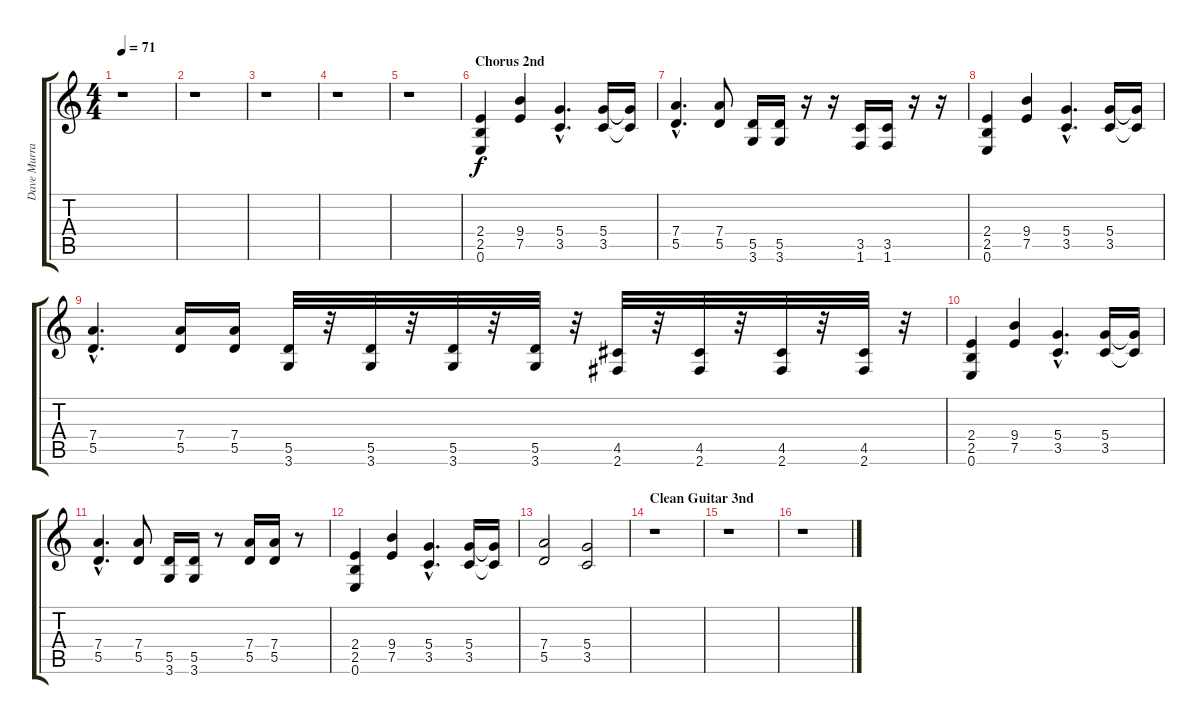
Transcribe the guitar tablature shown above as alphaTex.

\track ("Dave Murray (Riffs and Solo)" "Dave Murra") {instrument overdrivenguitar}
\staff {score tabs}
\tuning (E4 B3 G3 D3 A2 E2) {hide}
\ts (4 4)
\tempo 71
\clef g2
\ks c
r.1{dy f} |
r.1 |
r.1 |
r.1 |
r.1 |
\section ("" "Chorus 2nd")
(2.4 2.5 0.6).4{volume 14} (9.4 7.5).4 (5.4{hac} 3.5{hac}).4{d} (5.4 3.5).16 (5.4{t} 3.5{t}).16 |
(7.4{hac} 5.5{hac}).4{d} (7.4 5.5).8 (5.5 3.6).16 (5.5 3.6).16 r.16 r.16 (3.5 1.6).16 (3.5 1.6).16 r.16 r.16 |
(2.4 2.5 0.6).4 (9.4 7.5).4 (5.4{hac} 3.5{hac}).4{d} (5.4 3.5).16 (5.4{t} 3.5{t}).16 |
(7.4{hac} 5.5{hac}).4{d} (7.4 5.5).16 (7.4 5.5).16 (5.5 3.6).32 r.32 (5.5 3.6).32 r.32 (5.5 3.6).32 r.32 (5.5 3.6).32 r.32 (4.5 2.6).32 r.32 (4.5 2.6).32 r.32 (4.5 2.6).32 r.32 (4.5 2.6).32 r.32 |
(2.4 2.5 0.6).4 (9.4 7.5).4 (5.4{hac} 3.5{hac}).4{d} (5.4 3.5).16 (5.4{t} 3.5{t}).16 |
(7.4{hac} 5.5{hac}).4{d} (7.4 5.5).8 (5.5 3.6).16 (5.5 3.6).16 r.8 (7.4 5.5).16 (7.4 5.5).16 r.8 |
(2.4 2.5 0.6).4 (9.4 7.5).4 (5.4{hac} 3.5{hac}).4{d} (5.4 3.5).16 (5.4{t} 3.5{t}).16 |
(7.4 5.5).2 (5.4 3.5).2 |
\section ("" "Clean Guitar 3nd")
r.1 |
r.1 |
r.1
